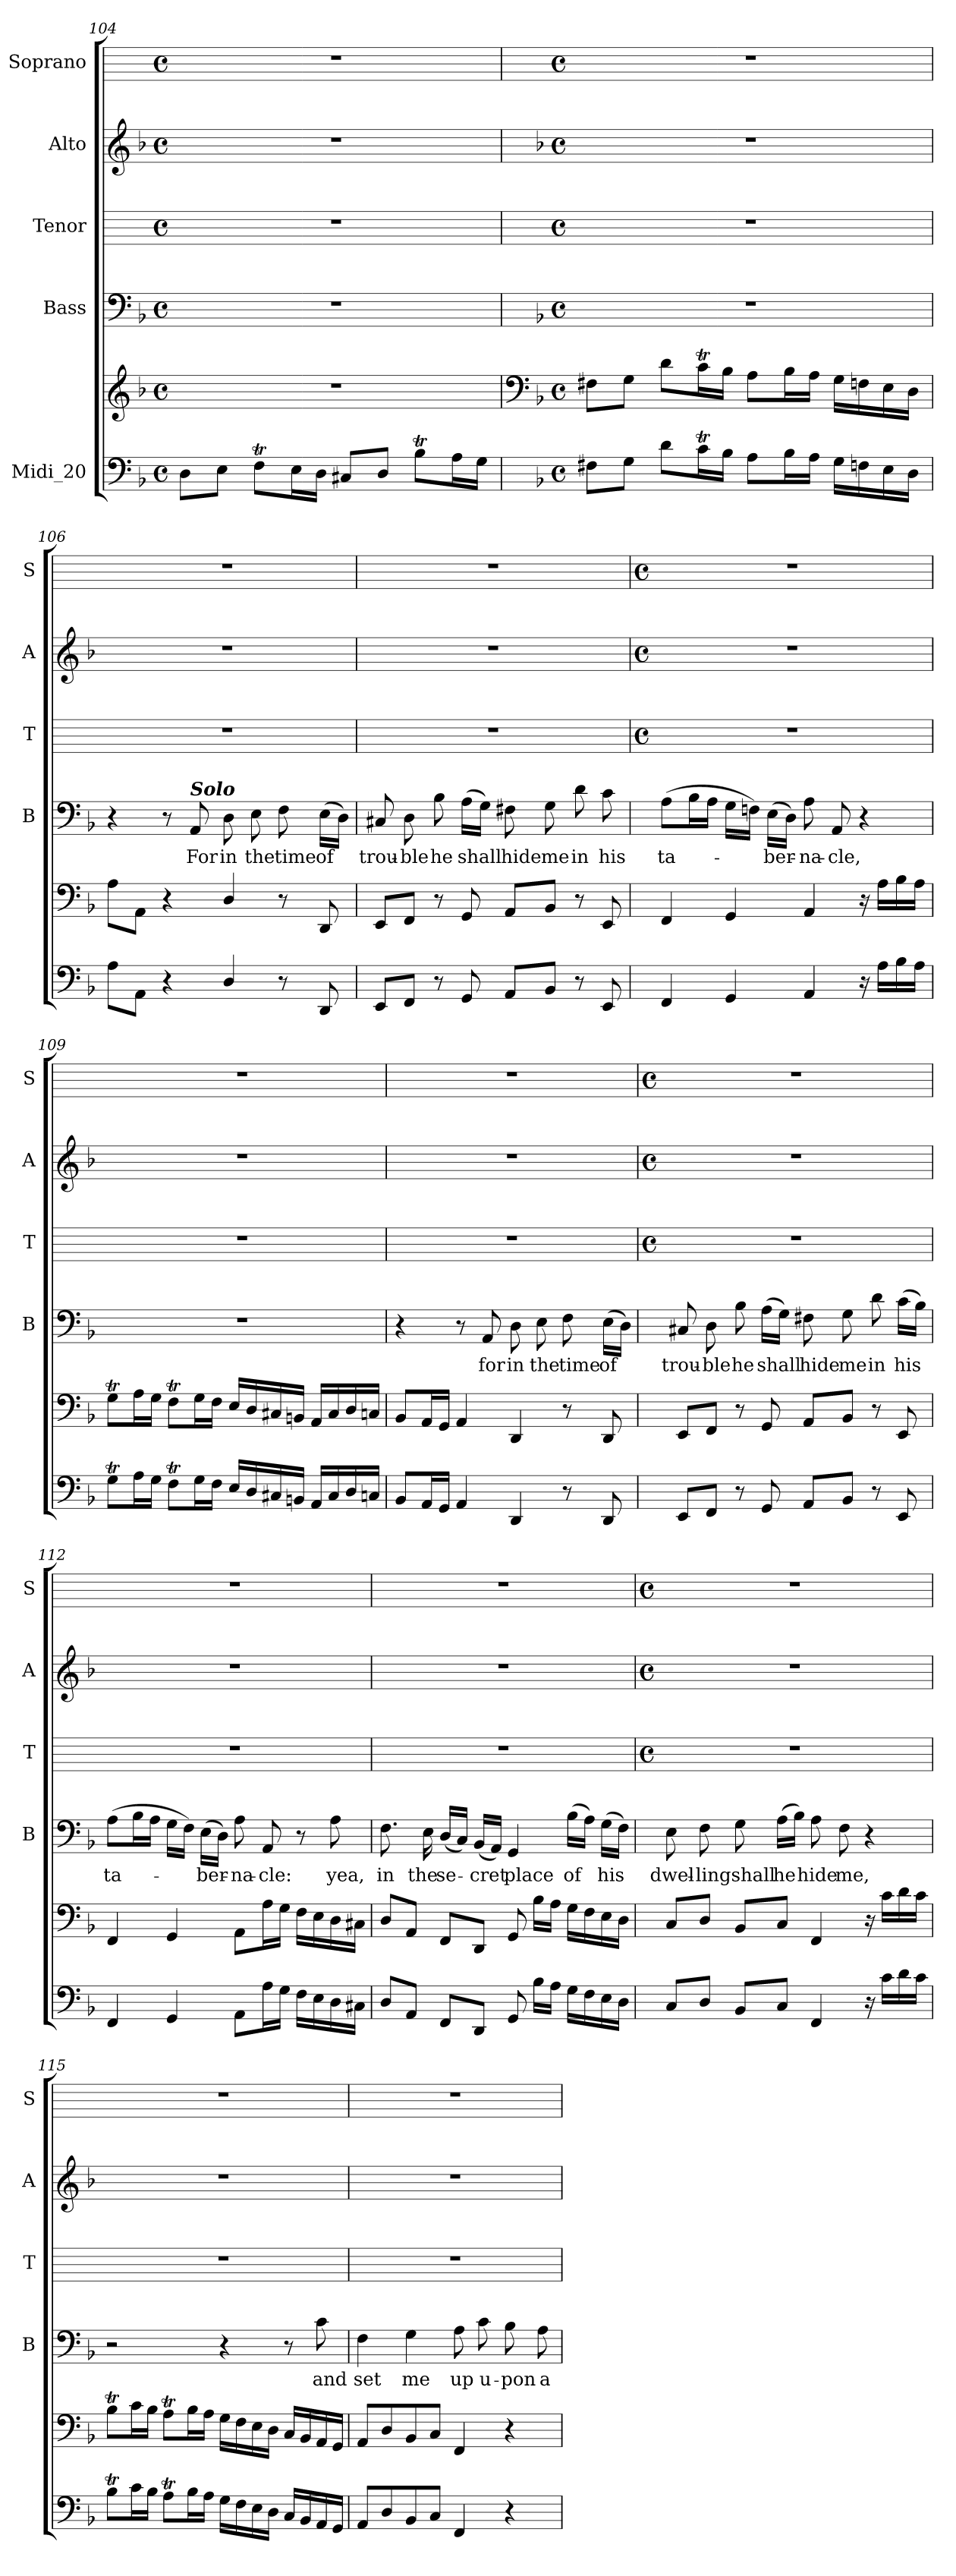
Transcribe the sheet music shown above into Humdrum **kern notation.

**kern	**kern	**kern	**text	**kern	**kern	**kern
*part5	*part5	*part4	*part4	*part3	*part2	*part1
*staff6	*staff5	*staff4	*staff4	*staff3	*staff2	*staff1
*I"Midi_20	*	*I"Bass	*	*I"Tenor	*I"Alto	*I"Soprano
*	*	*I'B	*	*I'T	*I'A	*I'S
*clefF4	*clefG2	*clefF4	*	*	*clefG2	*
*k[b-]	*k[b-]	*k[b-]	*	*	*k[b-]	*
*F:	*F:	*F:	*	*	*F:	*
*M4/4	*M4/4	*M4/4	*	*M4/4	*M4/4	*M4/4
*met(c)	*met(c)	*met(c)	*	*met(c)	*met(c)	*met(c)
=104	=104	=104	=104	=104	=104	=104
8DL	1r	1r	.	1r	1r	1r
8EJ	.	.	.	.	.	.
8FTL	.	.	.	.	.	.
16EL	.	.	.	.	.	.
16DJJ	.	.	.	.	.	.
8C#XL	.	.	.	.	.	.
8DJ	.	.	.	.	.	.
8B-TL	.	.	.	.	.	.
16AL	.	.	.	.	.	.
16GJJ	.	.	.	.	.	.
!!LO:LB:g=z
=105	=105	=105	=105	=105	=105	=105
*	*clefF4	*	*	*	*	*
*k[b-]	*k[b-]	*k[b-]	*	*	*	*
*F:	*F:	*F:	*	*	*	*
*M4/4	*M4/4	*M4/4	*	*M4/4	*M4/4	*M4/4
*met(c)	*met(c)	*met(c)	*	*met(c)	*met(c)	*met(c)
8F#XL	8F#XL	1r	.	1r	1r	1r
8GJ	8GJ	.	.	.	.	.
8dL	8dL	.	.	.	.	.
16cTL	16cTL	.	.	.	.	.
16B-JJ	16B-JJ	.	.	.	.	.
8AL	8AL	.	.	.	.	.
16B-L	16B-L	.	.	.	.	.
16AJJ	16AJJ	.	.	.	.	.
16GLL	16GLL	.	.	.	.	.
16F	16F	.	.	.	.	.
16E	16E	.	.	.	.	.
16DJJ	16DJJ	.	.	.	.	.
=106	=106	=106	=106	=106	=106	=106
8AL	8AL	4r	.	1r	1r	1r
8AAJ	8AAJ	.	.	.	.	.
4r	4r	8r	.	.	.	.
!	!	!LO:TX:a:Bi:t=Solo	!	!	!	!
!	!	!	!LO:LY:b	!	!	!
.	.	8AA	For	.	.	.
!	!	!	!LO:LY:b	!	!	!
4D/	4D/	8D	in	.	.	.
!	!	!	!LO:LY:b	!	!	!
.	.	8E	the	.	.	.
!	!	!	!LO:LY:b	!	!	!
8r	8r	8F	time	.	.	.
!	!	!	!LO:LY:b	!	!	!
8DD	8DD	(>16ELL	of	.	.	.
.	.	16DJJ)	.	.	.	.
=107	=107	=107	=107	=107	=107	=107
!	!	!	!LO:LY:b	!	!	!
8EEL	8EEL	8C#X	trou-	1r	1r	1r
!	!	!	!LO:LY:b	!	!	!
8FFJ	8FFJ	8D	-ble	.	.	.
!	!	!	!LO:LY:b	!	!	!
8r	8r	8B-	he	.	.	.
!	!	!	!LO:LY:b	!	!	!
8GG	8GG	(>16ALL	shall	.	.	.
.	.	16GJJ)	.	.	.	.
!	!	!	!LO:LY:b	!	!	!
8AAL	8AAL	8F#X	hide	.	.	.
!	!	!	!LO:LY:b	!	!	!
8BB-J	8BB-J	8G	me	.	.	.
!	!	!	!LO:LY:b	!	!	!
8r	8r	8d	in	.	.	.
!	!	!	!LO:LY:b	!	!	!
8EE	8EE	8c	his	.	.	.
!!LO:LB:g=z
=108	=108	=108	=108	=108	=108	=108
*	*	*	*	*M4/4	*M4/4	*M4/4
*	*	*	*	*met(c)	*met(c)	*met(c)
!	!	!	!LO:LY:b	!	!	!
4FF	4FF	(>8AL	ta-	1r	1r	1r
.	.	16B-L	.	.	.	.
.	.	16AJJ	.	.	.	.
4GG	4GG	16GLL	.	.	.	.
.	.	16FnJJ)	.	.	.	.
!	!	!	!LO:LY:b	!	!	!
.	.	(>16ELL	ber-	.	.	.
.	.	16DJJ)	.	.	.	.
!	!	!	!LO:LY:b	!	!	!
4AA	4AA	8A	na-	.	.	.
!	!	!	!LO:LY:b	!	!	!
.	.	8AA	-cle,	.	.	.
16r	16r	4r	.	.	.	.
16ALL	16ALL	.	.	.	.	.
16B-	16B-	.	.	.	.	.
16AJJ	16AJJ	.	.	.	.	.
=109	=109	=109	=109	=109	=109	=109
8GTL	8GTL	1r	.	1r	1r	1r
16AL	16AL	.	.	.	.	.
16GJJ	16GJJ	.	.	.	.	.
8FTL	8FTL	.	.	.	.	.
16GL	16GL	.	.	.	.	.
16FJJ	16FJJ	.	.	.	.	.
16ELL	16ELL	.	.	.	.	.
16D	16D	.	.	.	.	.
16C#X	16C#X	.	.	.	.	.
16BBnJJ	16BBnJJ	.	.	.	.	.
16AALL	16AALL	.	.	.	.	.
16C#	16C#	.	.	.	.	.
16D	16D	.	.	.	.	.
16CnJJ	16CnJJ	.	.	.	.	.
=110	=110	=110	=110	=110	=110	=110
8BB-L	8BB-L	4r	.	1r	1r	1r
16AAL	16AAL	.	.	.	.	.
16GGJJ	16GGJJ	.	.	.	.	.
4AA	4AA	8r	.	.	.	.
!	!	!	!LO:LY:b	!	!	!
.	.	8AA	for	.	.	.
!	!	!	!LO:LY:b	!	!	!
4DD	4DD	8D	in	.	.	.
!	!	!	!LO:LY:b	!	!	!
.	.	8E	the	.	.	.
!	!	!	!LO:LY:b	!	!	!
8r	8r	8F	time	.	.	.
!	!	!	!LO:LY:b	!	!	!
8DD	8DD	(>16ELL	of	.	.	.
.	.	16DJJ)	.	.	.	.
!!LO:LB:g=z
=111	=111	=111	=111	=111	=111	=111
*	*	*	*	*M4/4	*M4/4	*M4/4
*	*	*	*	*met(c)	*met(c)	*met(c)
!	!	!	!LO:LY:b	!	!	!
8EEL	8EEL	8C#X	trou-	1r	1r	1r
!	!	!	!LO:LY:b	!	!	!
8FFJ	8FFJ	8D	-ble	.	.	.
!	!	!	!LO:LY:b	!	!	!
8r	8r	8B-	he	.	.	.
!	!	!	!LO:LY:b	!	!	!
8GG	8GG	(>16ALL	shall	.	.	.
.	.	16GJJ)	.	.	.	.
!	!	!	!LO:LY:b	!	!	!
8AAL	8AAL	8F#X	hide	.	.	.
!	!	!	!LO:LY:b	!	!	!
8BB-J	8BB-J	8G	me	.	.	.
!	!	!	!LO:LY:b	!	!	!
8r	8r	8d	in	.	.	.
!	!	!	!LO:LY:b	!	!	!
8EE	8EE	(>16cLL	his	.	.	.
.	.	16B-JJ)	.	.	.	.
=112	=112	=112	=112	=112	=112	=112
!	!	!	!LO:LY:b	!	!	!
4FF	4FF	(>8AL	ta-	1r	1r	1r
.	.	16B-L	.	.	.	.
.	.	16AJJ	.	.	.	.
4GG	4GG	16GLL	.	.	.	.
.	.	16FJJ)	.	.	.	.
!	!	!	!LO:LY:b	!	!	!
.	.	(>16ELL	ber-	.	.	.
.	.	16DJJ)	.	.	.	.
!	!	!	!LO:LY:b	!	!	!
8AAL	8AAL	8A	na-	.	.	.
!	!	!	!LO:LY:b	!	!	!
16AL	16AL	8AA	-cle:	.	.	.
16GJJ	16GJJ	.	.	.	.	.
16FLL	16FLL	8r	.	.	.	.
16E	16E	.	.	.	.	.
!	!	!	!LO:LY:b	!	!	!
16D	16D	8A	yea,	.	.	.
16C#XJJ	16C#XJJ	.	.	.	.	.
=113	=113	=113	=113	=113	=113	=113
!	!	!	!LO:LY:b	!	!	!
8DL	8DL	8.F	in	1r	1r	1r
8AAJ	8AAJ	.	.	.	.	.
!	!	!	!LO:LY:b	!	!	!
.	.	16E	the	.	.	.
!	!	!	!LO:LY:b	!	!	!
8FFL	8FFL	(<16DLL	se-	.	.	.
.	.	16CJJ)	.	.	.	.
!	!	!	!LO:LY:b	!	!	!
8DDJ	8DDJ	(<16BB-LL	cret	.	.	.
.	.	16AAJJ)	.	.	.	.
!	!	!	!LO:LY:b	!	!	!
8GG	8GG	4GG	place	.	.	.
16B-LL	16B-LL	.	.	.	.	.
16AJJ	16AJJ	.	.	.	.	.
!	!	!	!LO:LY:b	!	!	!
16GLL	16GLL	(>16B-LL	of	.	.	.
16F	16F	16AJJ)	.	.	.	.
!	!	!	!LO:LY:b	!	!	!
16E	16E	(>16GLL	his	.	.	.
16DJJ	16DJJ	16FJJ)	.	.	.	.
!!LO:LB:g=z
=114	=114	=114	=114	=114	=114	=114
*	*	*	*	*M4/4	*M4/4	*M4/4
*	*	*	*	*met(c)	*met(c)	*met(c)
!	!	!	!LO:LY:b	!	!	!
8CL	8CL	8E	dwel-	1r	1r	1r
!	!	!	!LO:LY:b	!	!	!
8DJ	8DJ	8F	-ling	.	.	.
!	!	!	!LO:LY:b	!	!	!
8BB-L	8BB-L	8G	shall	.	.	.
!	!	!	!LO:LY:b	!	!	!
8CJ	8CJ	(>16ALL	he	.	.	.
.	.	16B-JJ)	.	.	.	.
!	!	!	!LO:LY:b	!	!	!
4FF	4FF	8A	hide	.	.	.
!	!	!	!LO:LY:b	!	!	!
.	.	8F	me,	.	.	.
16r	16r	4r	.	.	.	.
16cLL	16cLL	.	.	.	.	.
16d	16d	.	.	.	.	.
16cJJ	16cJJ	.	.	.	.	.
=115	=115	=115	=115	=115	=115	=115
8B-TL	8B-TL	2r	.	1r	1r	1r
16cL	16cL	.	.	.	.	.
16B-JJ	16B-JJ	.	.	.	.	.
8AtL	8AtL	.	.	.	.	.
16B-L	16B-L	.	.	.	.	.
16AJJ	16AJJ	.	.	.	.	.
16GLL	16GLL	4r	.	.	.	.
16F	16F	.	.	.	.	.
16E	16E	.	.	.	.	.
16DJJ	16DJJ	.	.	.	.	.
16CLL	16CLL	8r	.	.	.	.
16BB-	16BB-	.	.	.	.	.
!	!	!	!LO:LY:b	!	!	!
16AA	16AA	8c	and	.	.	.
16GGJJ	16GGJJ	.	.	.	.	.
=116	=116	=116	=116	=116	=116	=116
!	!	!	!LO:LY:b	!	!	!
8AAL	8AAL	4F	set	1r	1r	1r
8D	8D	.	.	.	.	.
!	!	!	!LO:LY:b	!	!	!
8BB-	8BB-	4G	me	.	.	.
8CJ	8CJ	.	.	.	.	.
!	!	!	!LO:LY:b	!	!	!
4FF	4FF	8A	up	.	.	.
!	!	!	!LO:LY:b	!	!	!
.	.	8c	u-	.	.	.
!	!	!	!LO:LY:b	!	!	!
4r	4r	8B-	-pon	.	.	.
!	!	!	!LO:LY:b	!	!	!
.	.	8A	a	.	.	.
=	=	=	=	=	=	=
*-	*-	*-	*-	*-	*-	*-
